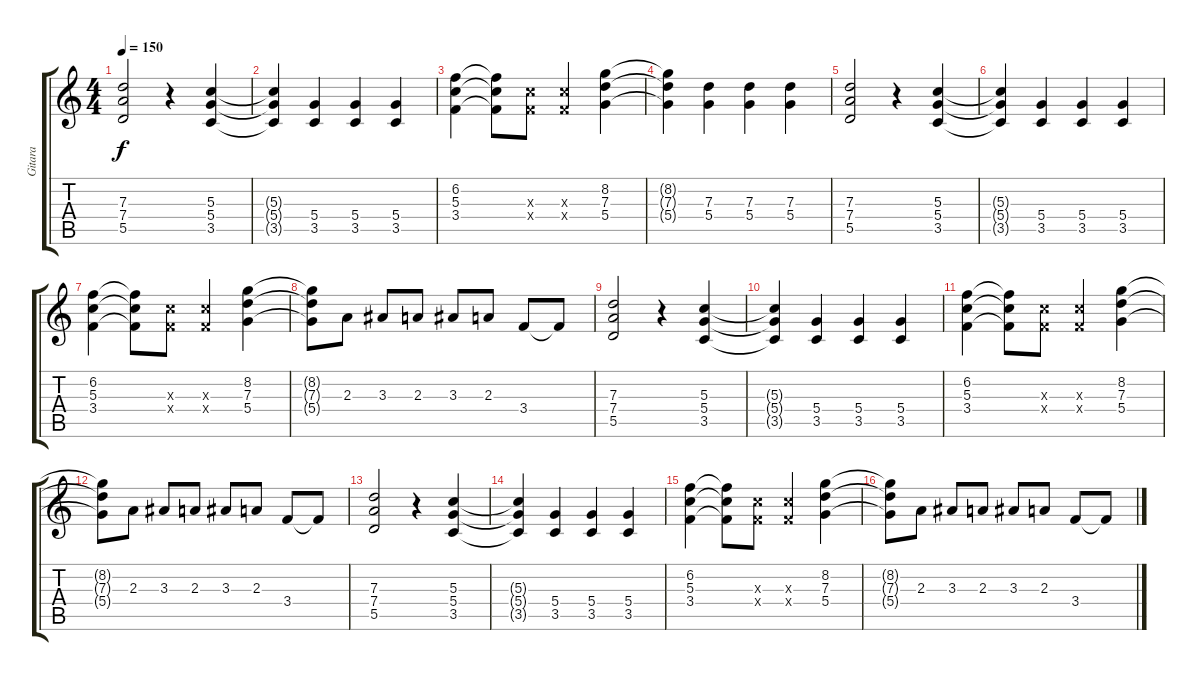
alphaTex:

\track ("Gitara" "Gitara") {instrument overdrivenguitar}
\staff {score tabs}
\tuning (E4 B3 G3 D3 A2 E2) {hide}
\ts (4 4)
\tempo 150
\clef g2
\ks c
(7.3 7.4 5.5).2{dy f} r.4 (5.3 5.4 3.5).4 |
(5.3{t} 5.4{t} 3.5{t}).4 (5.4 3.5).4 (5.4 3.5).4 (5.4 3.5).4 |
(6.2 5.3 3.4).4 (6.2{t} 5.3{t} 3.4{t}).8 (5.3{x} 3.4{x}).8 (5.3{x} 3.4{x}).4 (8.2 7.3 5.4).4 |
(8.2{t} 7.3{t} 5.4{t}).4 (7.3 5.4).4 (7.3 5.4).4 (7.3 5.4).4 |
(7.3 7.4 5.5).2 r.4 (5.3 5.4 3.5).4 |
(5.3{t} 5.4{t} 3.5{t}).4 (5.4 3.5).4 (5.4 3.5).4 (5.4 3.5).4 |
(6.2 5.3 3.4).4 (6.2{t} 5.3{t} 3.4{t}).8 (5.3{x} 3.4{x}).8 (5.3{x} 3.4{x}).4 (8.2 7.3 5.4).4 |
(8.2{t} 7.3{t} 5.4{t}).8 2.3.8 3.3.8 2.3.8 3.3.8 2.3.8 3.4.8 3.4{t}.8 |
(7.3 7.4 5.5).2 r.4 (5.3 5.4 3.5).4 |
(5.3{t} 5.4{t} 3.5{t}).4 (5.4 3.5).4 (5.4 3.5).4 (5.4 3.5).4 |
(6.2 5.3 3.4).4 (6.2{t} 5.3{t} 3.4{t}).8 (5.3{x} 3.4{x}).8 (5.3{x} 3.4{x}).4 (8.2 7.3 5.4).4 |
(8.2{t} 7.3{t} 5.4{t}).8 2.3.8 3.3.8 2.3.8 3.3.8 2.3.8 3.4.8 3.4{t}.8 |
(7.3 7.4 5.5).2 r.4 (5.3 5.4 3.5).4 |
(5.3{t} 5.4{t} 3.5{t}).4 (5.4 3.5).4 (5.4 3.5).4 (5.4 3.5).4 |
(6.2 5.3 3.4).4 (6.2{t} 5.3{t} 3.4{t}).8 (5.3{x} 3.4{x}).8 (5.3{x} 3.4{x}).4 (8.2 7.3 5.4).4 |
(8.2{t} 7.3{t} 5.4{t}).8 2.3.8 3.3.8 2.3.8 3.3.8 2.3.8 3.4.8 3.4{t}.8
